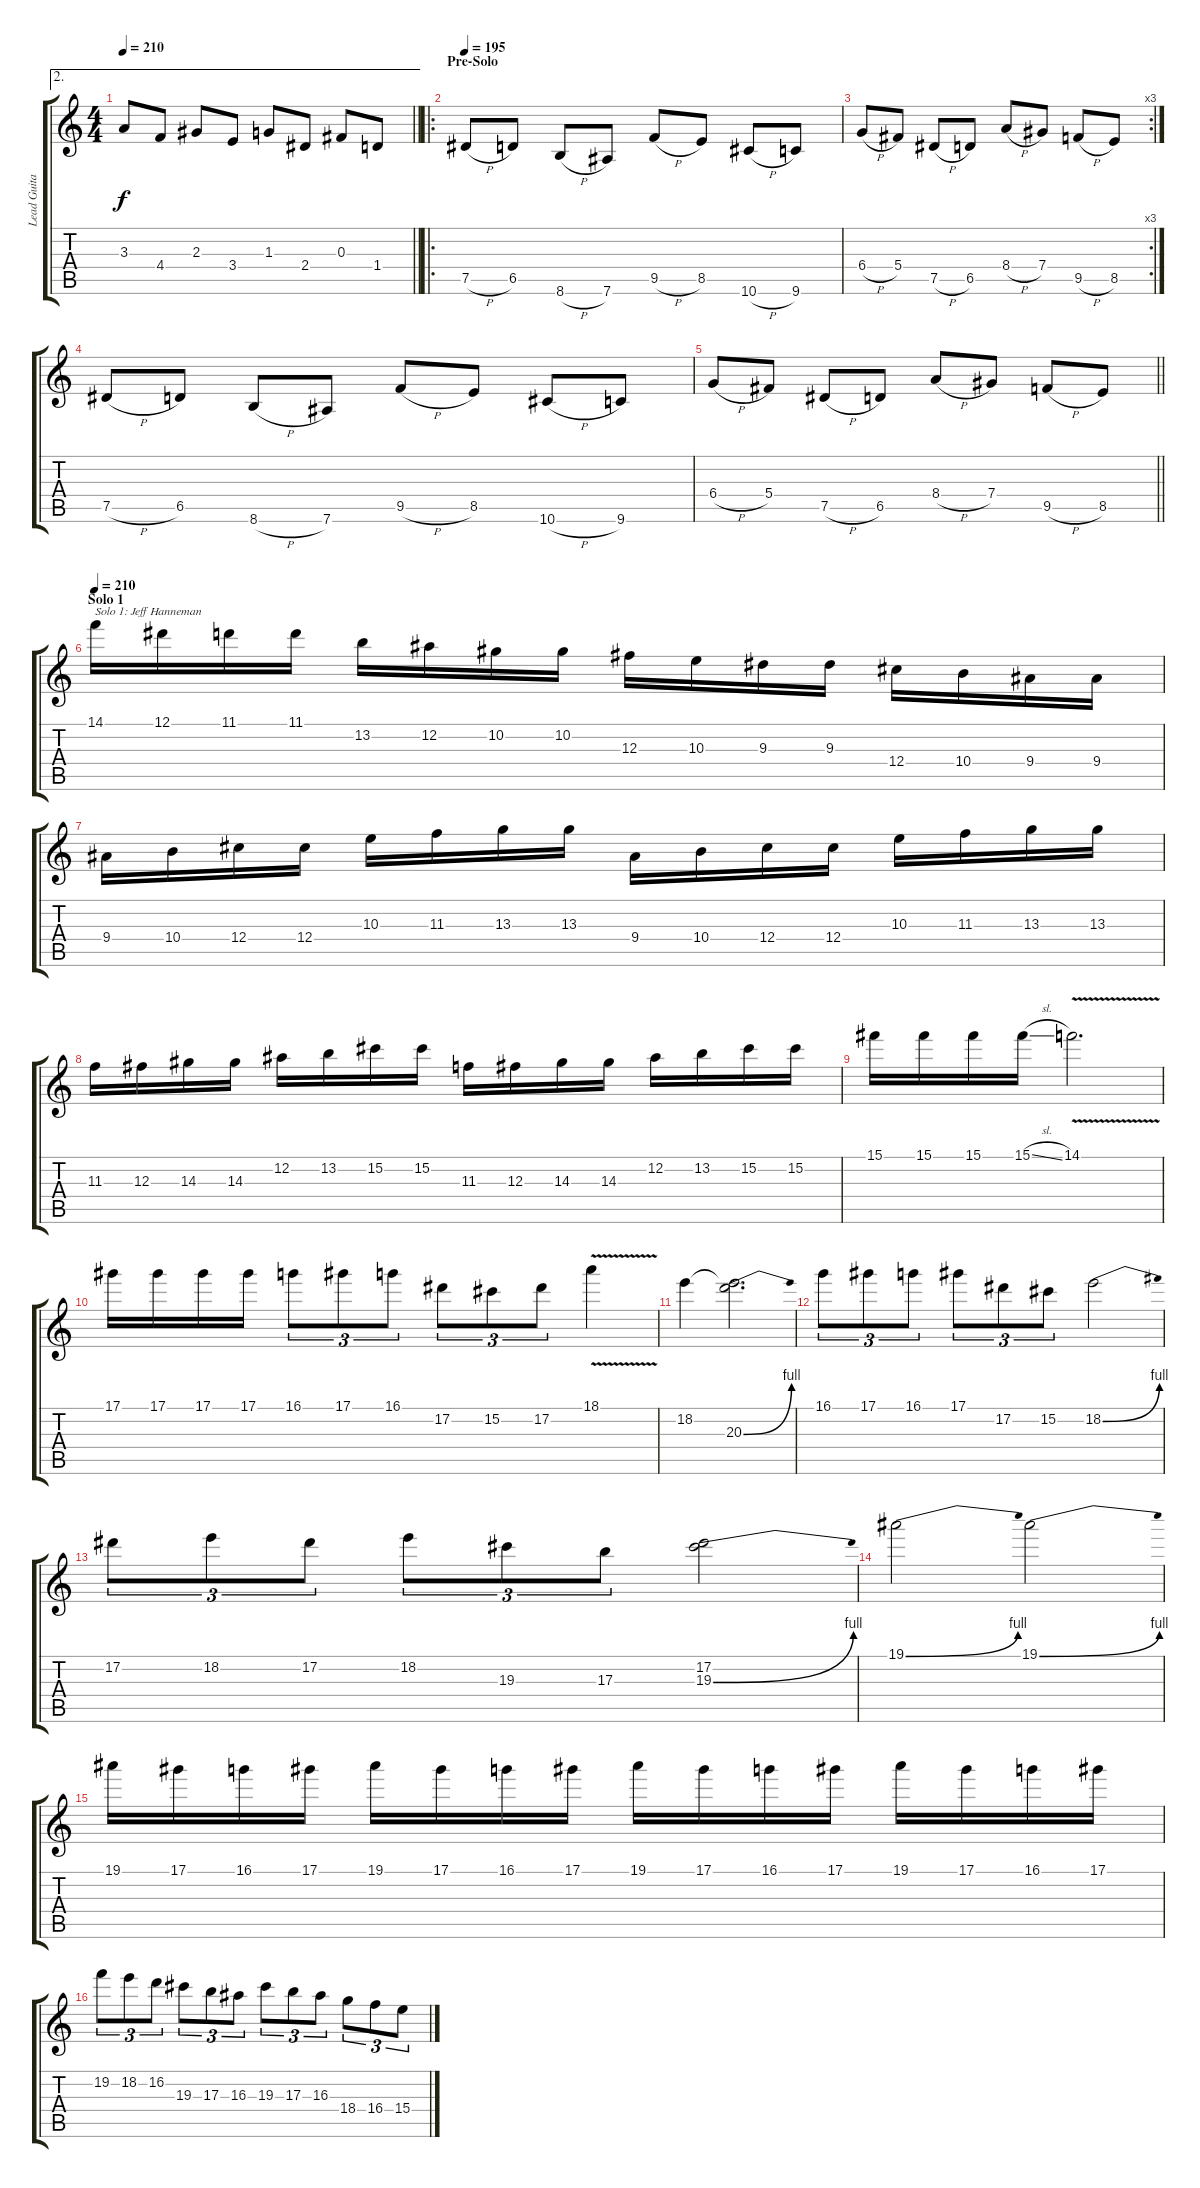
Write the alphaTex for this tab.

\track ("Lead Guitar" "Lead Guita") {instrument distortionguitar}
\staff {score tabs}
\tuning (Eb4 Bb3 Gb3 Db3 Ab2 Eb2) {hide}
\ae 2
\ts (4 4)
\tempo 210
\clef g2
\barLineRight lightlight
\ks c
3.3.8{dy f} 4.4.8 2.3.8 3.4.8 1.3.8 2.4.8 0.3.8 1.4.8 |
\ro
\section ("" "Pre-Solo")
\tempo 195
7.5{h}.8 6.5.8 8.6{h}.8 7.6.8 9.5{h}.8 8.5.8 10.6{h}.8 9.6.8 |
\rc 3
6.4{h}.8 5.4.8 7.5{h}.8 6.5.8 8.4{h}.8 7.4.8 9.5{h}.8 8.5.8 |
7.5{h}.8 6.5.8 8.6{h}.8 7.6.8 9.5{h}.8 8.5.8 10.6{h}.8 9.6.8 |
\barLineRight lightlight
6.4{h}.8 5.4.8 7.5{h}.8 6.5.8 8.4{h}.8 7.4.8 9.5{h}.8 8.5.8 |
\section ("" "Solo 1")
\tempo 210
14.1.16{txt "Solo 1: Jeff Hanneman"} 12.1.16 11.1.16 11.1.16 13.2.16 12.2.16 10.2.16 10.2.16 12.3.16 10.3.16 9.3.16 9.3.16 12.4.16 10.4.16 9.4.16 9.4.16 |
9.4.16 10.4.16 12.4.16 12.4.16 10.3.16 11.3.16 13.3.16 13.3.16 9.4.16 10.4.16 12.4.16 12.4.16 10.3.16 11.3.16 13.3.16 13.3.16 |
11.3.16 12.3.16 14.3.16 14.3.16 12.2.16 13.2.16 15.2.16 15.2.16 11.3.16 12.3.16 14.3.16 14.3.16 12.2.16 13.2.16 15.2.16 15.2.16 |
15.1.16 15.1.16 15.1.16 15.1{sl}.16 14.1{v}.2{d} |
17.1.16 17.1.16 17.1.16 17.1.16 16.1.8{tu (3 2)} 17.1.8{tu (3 2)} 16.1.8{tu (3 2)} 17.2.8{tu (3 2)} 15.2.8{tu (3 2)} 17.2.8{tu (3 2)} 18.1{v}.4 |
18.2.4 (18.2{t} 20.3{be (bend 0 0 60 4)}).2{d} |
16.1.8{tu (3 2)} 17.1.8{tu (3 2)} 16.1.8{tu (3 2)} 17.1.8{tu (3 2)} 17.2.8{tu (3 2)} 15.2.8{tu (3 2)} 18.2{be (bend 0 0 60 4)}.2 |
17.2.8{tu (3 2)} 18.2.8{tu (3 2)} 17.2.8{tu (3 2)} 18.2.8{tu (3 2)} 19.3.8{tu (3 2)} 17.3.8{tu (3 2)} (17.2 19.3{be (bend 0 0 60 4)}).2 |
19.1{be (bend 0 0 60 4)}.2 19.1{be (bend 0 0 60 4)}.2 |
19.1.16 17.1.16 16.1.16 17.1.16 19.1.16 17.1.16 16.1.16 17.1.16 19.1.16 17.1.16 16.1.16 17.1.16 19.1.16 17.1.16 16.1.16 17.1.16 |
19.2.8{tu (3 2)} 18.2.8{tu (3 2)} 16.2.8{tu (3 2)} 19.3.8{tu (3 2)} 17.3.8{tu (3 2)} 16.3.8{tu (3 2)} 19.3.8{tu (3 2)} 17.3.8{tu (3 2)} 16.3.8{tu (3 2)} 18.4.8{tu (3 2)} 16.4.8{tu (3 2)} 15.4.8{tu (3 2)}
